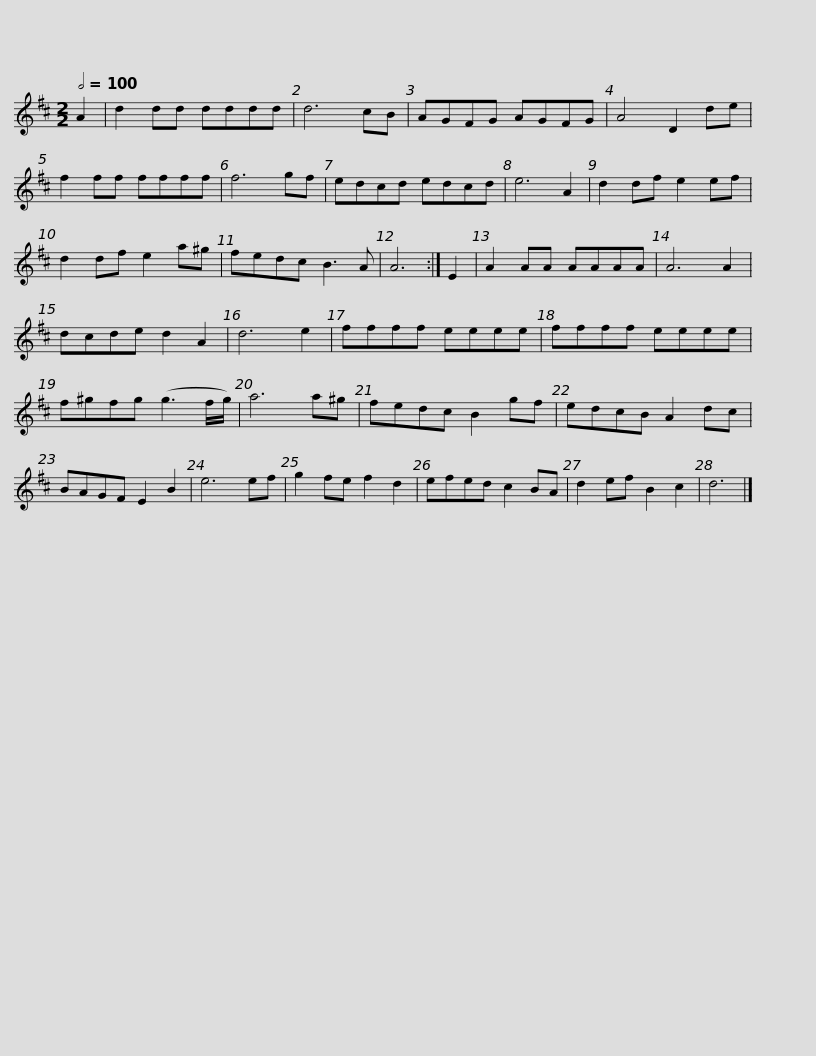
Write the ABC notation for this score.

X:1
L:1/8
Q:1/2=100
M:2/2
I:linebreak $
K:D
V:1 treble
V:1
 A2 | d2 dd dddd | d6 cB | AGFG AGFG | A4 D2 de | %5
 f2 ff ffff | f6 gf | edcd edcd |$ e6 A2 | d2 df e2 ef | %10
 d2 df e2 a^g | fedc B3 A | A6 :| E2 | A2 AA AAAA | %15
 A6 A2 | dcde d2 A2 |$ d6 e2 | ffff eeee | ffff eeee | %20
 f^gfg (g3 f/g/) | a6 a^g | fedc B2 gf |$ edcB A2 dc | BAGF E2 B2 | %25
 e6 ef | g2 fe f2 d2 | efed c2 BA | d2 ef B2 c2 | d6 |] %30
